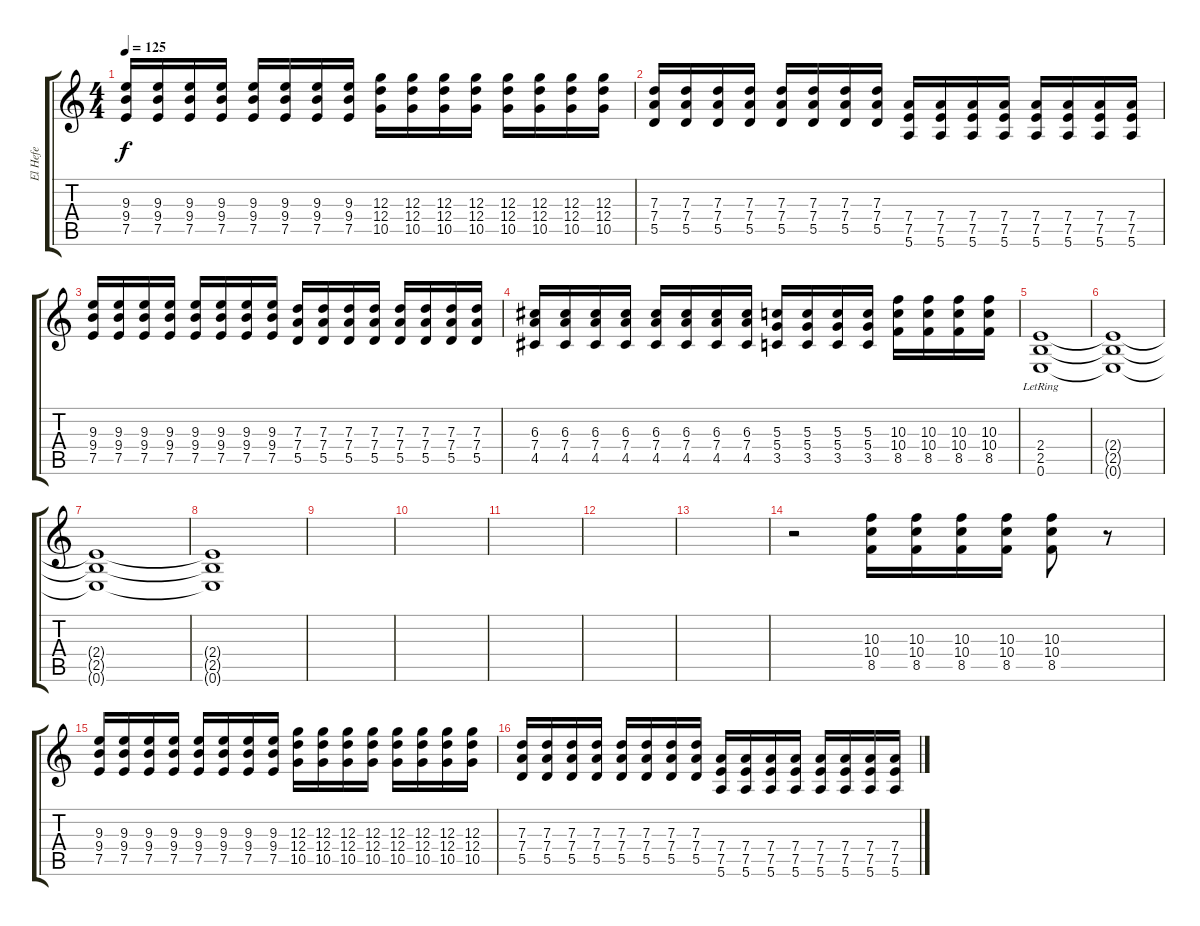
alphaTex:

\track ("El Hefe" "El Hefe") {instrument distortionguitar}
\staff {score tabs}
\tuning (E4 B3 G3 D3 A2 E2) {hide}
\ts (4 4)
\tempo 125
\clef g2
\ks c
(9.3 9.4 7.5).16{dy f} (9.3 9.4 7.5).16 (9.3 9.4 7.5).16 (9.3 9.4 7.5).16 (9.3 9.4 7.5).16 (9.3 9.4 7.5).16 (9.3 9.4 7.5).16 (9.3 9.4 7.5).16 (12.3 12.4 10.5).16 (12.3 12.4 10.5).16 (12.3 12.4 10.5).16 (12.3 12.4 10.5).16 (12.3 12.4 10.5).16 (12.3 12.4 10.5).16 (12.3 12.4 10.5).16 (12.3 12.4 10.5).16 |
(7.3 7.4 5.5).16 (7.3 7.4 5.5).16 (7.3 7.4 5.5).16 (7.3 7.4 5.5).16 (7.3 7.4 5.5).16 (7.3 7.4 5.5).16 (7.3 7.4 5.5).16 (7.3 7.4 5.5).16 (7.4 7.5 5.6).16 (7.4 7.5 5.6).16 (7.4 7.5 5.6).16 (7.4 7.5 5.6).16 (7.4 7.5 5.6).16 (7.4 7.5 5.6).16 (7.4 7.5 5.6).16 (7.4 7.5 5.6).16 |
(9.3 9.4 7.5).16 (9.3 9.4 7.5).16 (9.3 9.4 7.5).16 (9.3 9.4 7.5).16 (9.3 9.4 7.5).16 (9.3 9.4 7.5).16 (9.3 9.4 7.5).16 (9.3 9.4 7.5).16 (7.3 7.4 5.5).16 (7.3 7.4 5.5).16 (7.3 7.4 5.5).16 (7.3 7.4 5.5).16 (7.3 7.4 5.5).16 (7.3 7.4 5.5).16 (7.3 7.4 5.5).16 (7.3 7.4 5.5).16 |
(6.3 7.4 4.5).16 (6.3 7.4 4.5).16 (6.3 7.4 4.5).16 (6.3 7.4 4.5).16 (6.3 7.4 4.5).16 (6.3 7.4 4.5).16 (6.3 7.4 4.5).16 (6.3 7.4 4.5).16 (5.3 5.4 3.5).16 (5.3 5.4 3.5).16 (5.3 5.4 3.5).16 (5.3 5.4 3.5).16 (10.3 10.4 8.5).16 (10.3 10.4 8.5).16 (10.3 10.4 8.5).16 (10.3 10.4 8.5).16 |
(2.4{lr} 2.5{lr} 0.6{lr}).1 |
(2.4{t} 2.5{t} 0.6{t}).1 |
(2.4{t} 2.5{t} 0.6{t}).1 |
(2.4{t} 2.5{t} 0.6{t}).1 |
|
|
|
|
|
r.2 (10.3 10.4 8.5).16 (10.3 10.4 8.5).16 (10.3 10.4 8.5).16 (10.3 10.4 8.5).16 (10.3 10.4 8.5).8 r.8 |
(9.3 9.4 7.5).16 (9.3 9.4 7.5).16 (9.3 9.4 7.5).16 (9.3 9.4 7.5).16 (9.3 9.4 7.5).16 (9.3 9.4 7.5).16 (9.3 9.4 7.5).16 (9.3 9.4 7.5).16 (12.3 12.4 10.5).16 (12.3 12.4 10.5).16 (12.3 12.4 10.5).16 (12.3 12.4 10.5).16 (12.3 12.4 10.5).16 (12.3 12.4 10.5).16 (12.3 12.4 10.5).16 (12.3 12.4 10.5).16 |
(7.3 7.4 5.5).16 (7.3 7.4 5.5).16 (7.3 7.4 5.5).16 (7.3 7.4 5.5).16 (7.3 7.4 5.5).16 (7.3 7.4 5.5).16 (7.3 7.4 5.5).16 (7.3 7.4 5.5).16 (7.4 7.5 5.6).16 (7.4 7.5 5.6).16 (7.4 7.5 5.6).16 (7.4 7.5 5.6).16 (7.4 7.5 5.6).16 (7.4 7.5 5.6).16 (7.4 7.5 5.6).16 (7.4 7.5 5.6).16
